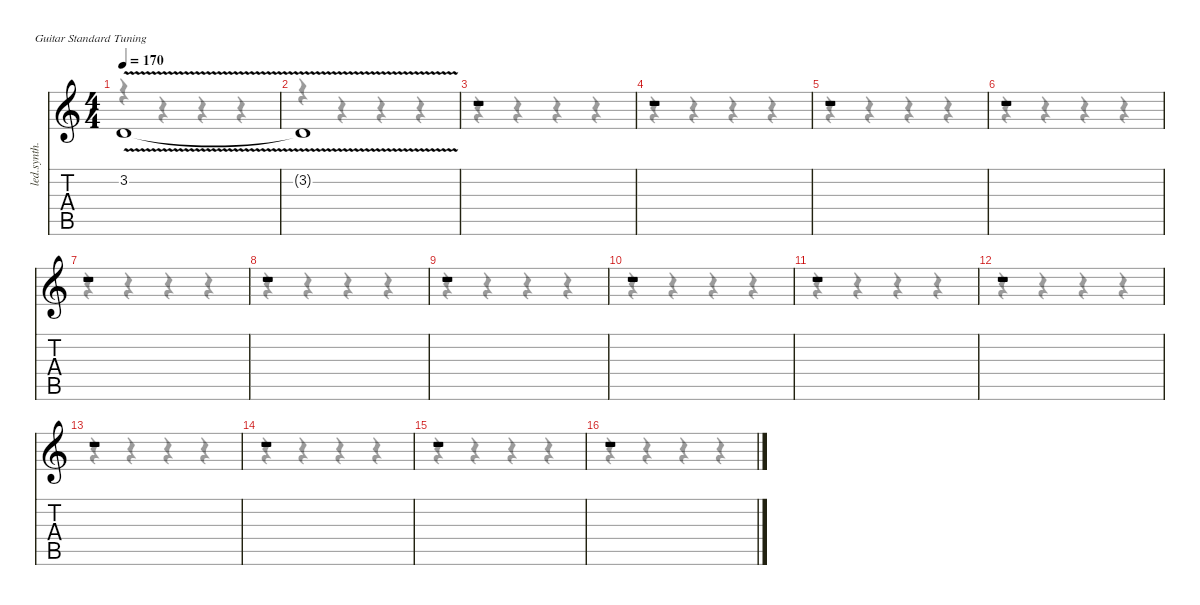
\defaultSystemsLayout 4
\hideDynamics
\bracketExtendMode nobrackets
\otherSystemsTrackNameOrientation horizontal
\track ("Piano" "led.synth.") {instrument lead5charang}
\staff {score tabs}
\tuning (E4 B3 G3 D3 A2 E2)
\voice
\ts (4 4)
\tempo 170
\clef g2
\ks c
3.2{v}.1{dy f beam Up} |
3.2{v t}.1{beam Up} |
r.1{beam Up} |
r.1{beam Up} |
r.1{beam Up} |
r.1{beam Up} |
r.1{beam Up} |
r.1{beam Up} |
r.1{beam Up} |
r.1{beam Up} |
r.1{beam Up} |
r.1{beam Up} |
r.1{beam Up} |
r.1{beam Up} |
r.1{beam Up} |
r.1{beam Up}
\voice
\clef g2
\ottava regular
\simile none
\ks c
r.4{dy mf beam Down} r.4{beam Down} r.4{beam Down} r.4{beam Down} |
r.4{beam Down} r.4{beam Down} r.4{beam Down} r.4{beam Down} |
r.4{beam Down} r.4{beam Down} r.4{beam Down} r.4{beam Down} |
r.4{beam Down} r.4{beam Down} r.4{beam Down} r.4{beam Down} |
r.4{beam Down} r.4{beam Down} r.4{beam Down} r.4{beam Down} |
r.4{beam Down} r.4{beam Down} r.4{beam Down} r.4{beam Down} |
r.4{beam Down} r.4{beam Down} r.4{beam Down} r.4{beam Down} |
r.4{beam Down} r.4{beam Down} r.4{beam Down} r.4{beam Down} |
r.4{beam Down} r.4{beam Down} r.4{beam Down} r.4{beam Down} |
r.4{beam Down} r.4{beam Down} r.4{beam Down} r.4{beam Down} |
r.4{beam Down} r.4{beam Down} r.4{beam Down} r.4{beam Down} |
r.4{beam Down} r.4{beam Down} r.4{beam Down} r.4{beam Down} |
r.4{beam Down} r.4{beam Down} r.4{beam Down} r.4{beam Down} |
r.4{beam Down} r.4{beam Down} r.4{beam Down} r.4{beam Down} |
r.4{beam Down} r.4{beam Down} r.4{beam Down} r.4{beam Down} |
r.4{beam Down} r.4{beam Down} r.4{beam Down} r.4{beam Down}
